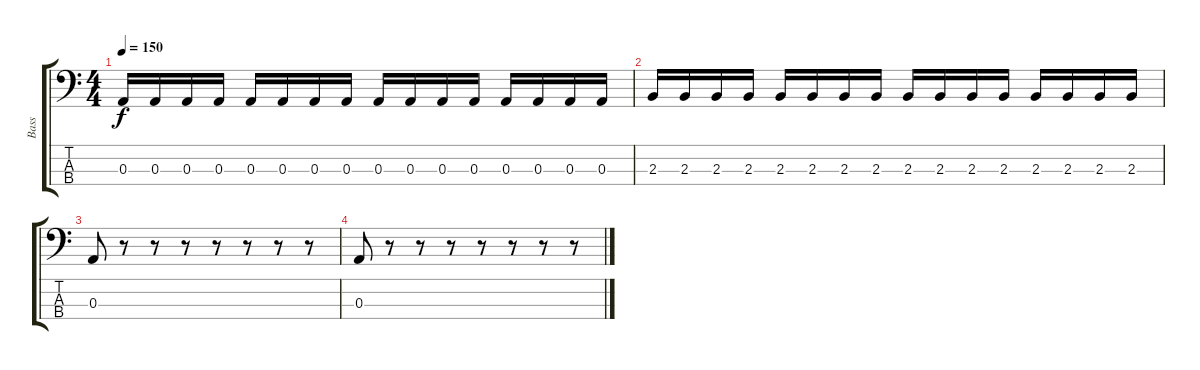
\track ("Bass" "Bass") {instrument electricbassfinger}
\staff {score tabs}
\tuning (G2 D2 A1 E1) {hide}
\ts (4 4)
\tempo 150
\clef f4
\ks c
0.3.16{dy f} 0.3.16 0.3.16 0.3.16 0.3.16 0.3.16 0.3.16 0.3.16 0.3.16 0.3.16 0.3.16 0.3.16 0.3.16 0.3.16 0.3.16 0.3.16 |
2.3.16 2.3.16 2.3.16 2.3.16 2.3.16 2.3.16 2.3.16 2.3.16 2.3.16 2.3.16 2.3.16 2.3.16 2.3.16 2.3.16 2.3.16 2.3.16 |
0.3.8 r.8 r.8 r.8 r.8 r.8 r.8 r.8 |
0.3.8 r.8 r.8 r.8 r.8 r.8 r.8 r.8
